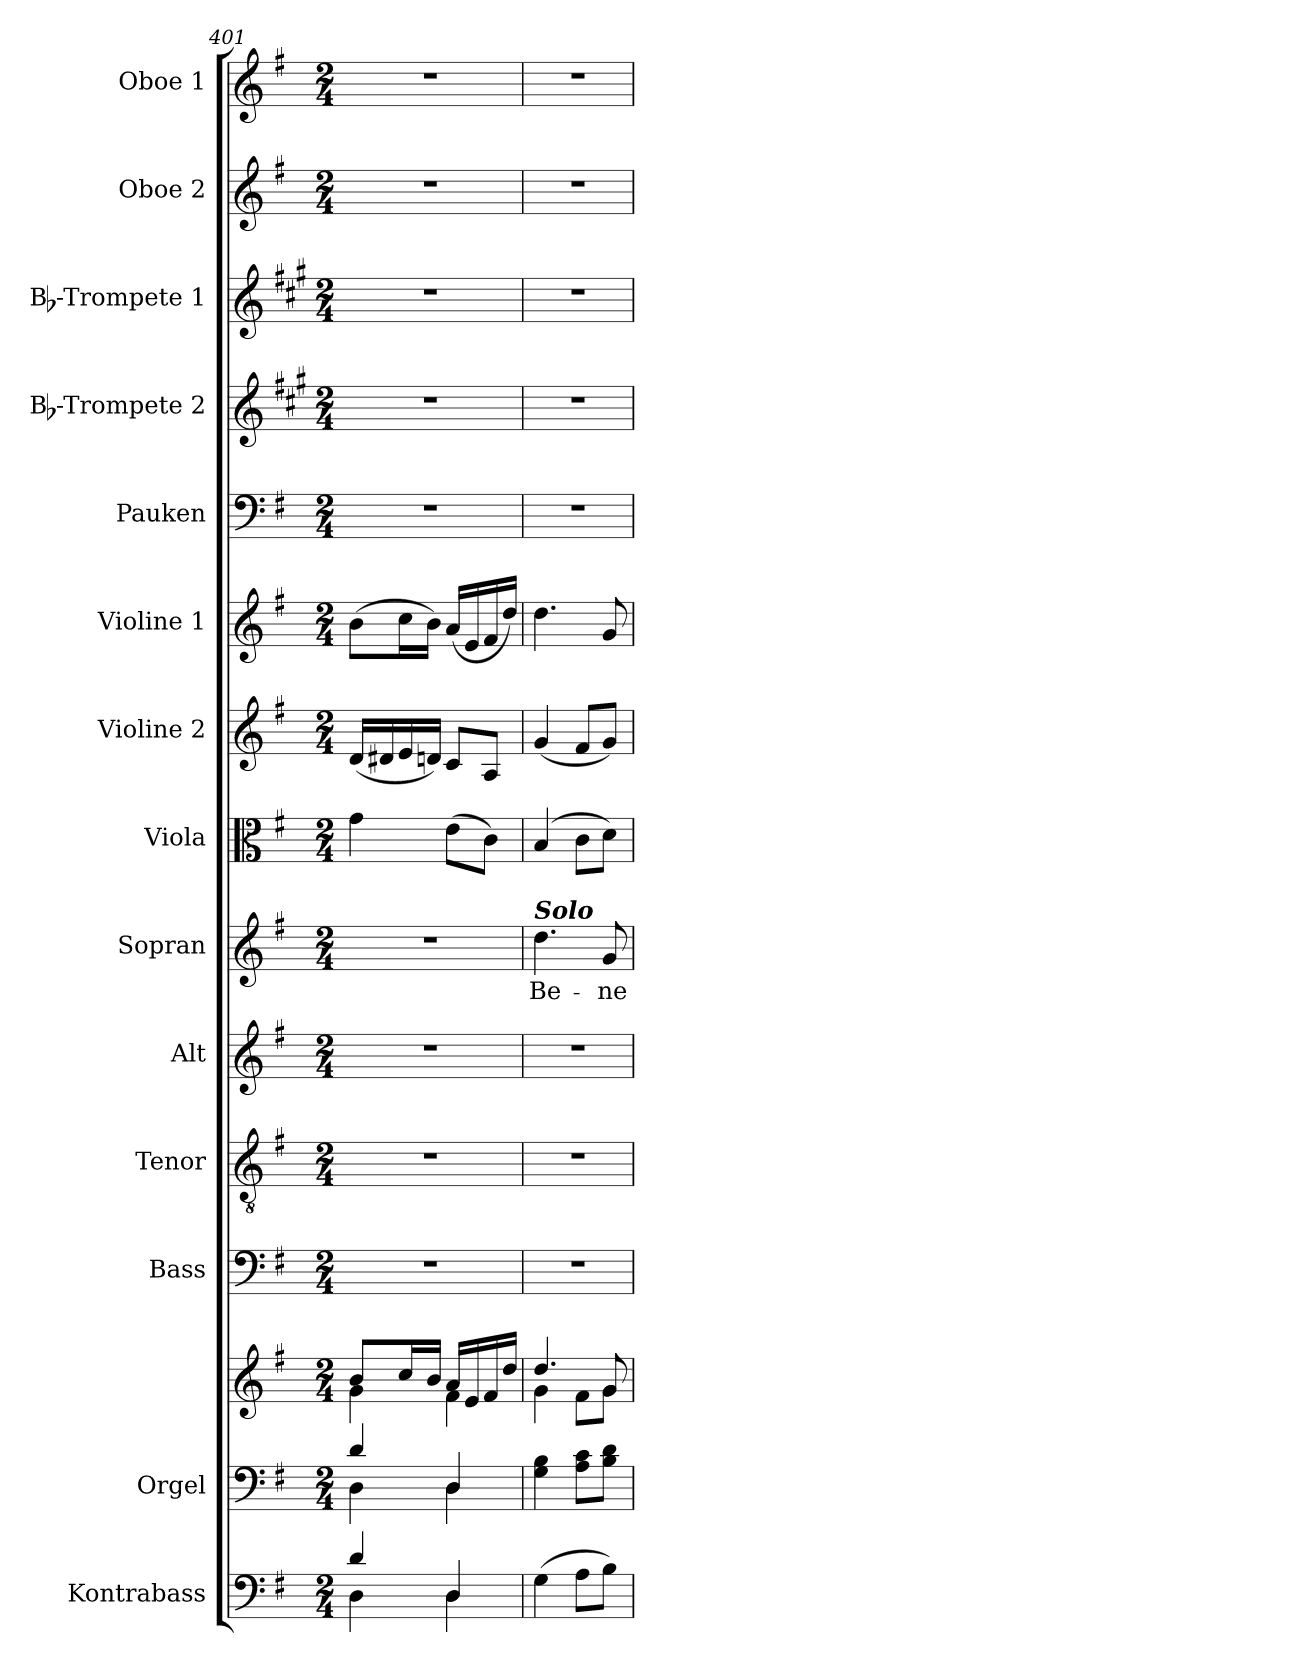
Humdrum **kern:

**kern	**kern	**kern	**kern	**kern	**kern	**kern	**text	**kern	**kern	**kern	**kern	**kern	**kern	**kern	**kern
*part14	*part13	*part13	*part12	*part11	*part10	*part9	*part9	*part8	*part7	*part6	*part5	*part4	*part3	*part2	*part1
*staff15	*staff14	*staff13	*staff12	*staff11	*staff10	*staff9	*staff9	*staff8	*staff7	*staff6	*staff5	*staff4	*staff3	*staff2	*staff1
*I"Kontrabass	*I"Orgel	*	*I"Bass	*I"Tenor	*I"Alt	*I"Sopran	*	*I"Viola	*I"Violine 2	*I"Violine 1	*I"Pauken	*I"Bb-Trompete 2	*I"Bb-Trompete 1	*I"Oboe 2	*I"Oboe 1
*I'Kb.	*I'Org.	*	*I'B.	*I'T.	*I'A.	*I'S.	*	*I'Vla.	*I'Vl. 2	*I'Vl. 1	*I'Pk.	*I'Bb Trp. 2	*I'Bb Trp. 1	*I'Ob. 2	*I'Ob. 1
*clefF4	*clefF4	*clefG2	*clefF4	*clefGv2	*clefG2	*clefG2	*	*clefC3	*clefG2	*clefG2	*clefF4	*clefG2	*clefG2	*clefG2	*clefG2
*ITrd7c12	*	*	*	*	*	*	*	*	*	*	*	*ITrd1c2	*ITrd1c2	*	*
*k[f#]	*k[f#]	*k[f#]	*k[f#]	*k[f#]	*k[f#]	*k[f#]	*	*k[f#]	*k[f#]	*k[f#]	*k[f#]	*k[f#]	*k[f#]	*k[f#]	*k[f#]
*G:	*G:	*G:	*G:	*G:	*G:	*G:	*	*G:	*G:	*G:	*G:	*G:	*G:	*G:	*G:
*M2/4	*M2/4	*M2/4	*M2/4	*M2/4	*M2/4	*M2/4	*	*M2/4	*M2/4	*M2/4	*M2/4	*M2/4	*M2/4	*M2/4	*M2/4
=401	=401	=401	=401	=401	=401	=401	=401	=401	=401	=401	=401	=401	=401	=401	=401
*^	*^	*^	*	*	*	*	*	*	*	*	*	*	*	*	*
4D/	4DD\	4d/	4D\	8b/L	4g\	2r	2r	2r	2r	.	4g\	(<16d/LL	(>8b\L	2r	2r	2r	2r	2r
.	.	.	.	.	.	.	.	.	.	.	.	16d#X/	.	.	.	.	.	.
.	.	.	.	16cc/L	.	.	.	.	.	.	.	16e/	16cc\L	.	.	.	.	.
.	.	.	.	16b/JJ	.	.	.	.	.	.	.	16dn/JJ)	16b\JJ)	.	.	.	.	.
4DD/	4DD\	4D/	4D\	16a/LL	4f#\	.	.	.	.	.	(>8e\L	8c/L	(<16a/LL	.	.	.	.	.
.	.	.	.	16e/	.	.	.	.	.	.	.	.	16e/	.	.	.	.	.
.	.	.	.	16f#/	.	.	.	.	.	.	8c\J)	8A/J	16f#/	.	.	.	.	.
.	.	.	.	16dd/JJ	.	.	.	.	.	.	.	.	16dd/JJ)	.	.	.	.	.
*v	*v	*	*	*	*	*	*	*	*	*	*	*	*	*	*	*	*	*
*	*v	*v	*	*	*	*	*	*	*	*	*	*	*	*	*	*	*
=402	=402	=402	=402	=402	=402	=402	=402	=402	=402	=402	=402	=402	=402	=402	=402	=402
!	!	!	!	!	!	!	!LO:TX:a:Bi:t=Solo	!	!	!	!	!	!	!	!	!
!	!	!	!	!	!	!	!	!LO:LY:b	!	!	!	!	!	!	!	!
(>4GG\	4G\ 4B\	4.dd/	4g\	2r	2r	2r	4.dd\	Be-	(4B/	(<4g/	4.dd\	2r	2r	2r	2r	2r
8AA\L	8A\ 8c\L	.	8f#\L	.	.	.	.	.	8c\L	8f#/L	.	.	.	.	.	.
!	!	!	!	!	!	!	!	!LO:LY:b	!	!	!	!	!	!	!	!
8BB\J)	8B\ 8d\J	8g/	8g\J	.	.	.	8g/	-ne-	8d\J)	8g/J)	8g/	.	.	.	.	.
*	*	*v	*v	*	*	*	*	*	*	*	*	*	*	*	*	*
=	=	=	=	=	=	=	=	=	=	=	=	=	=	=	=
*-	*-	*-	*-	*-	*-	*-	*-	*-	*-	*-	*-	*-	*-	*-	*-
